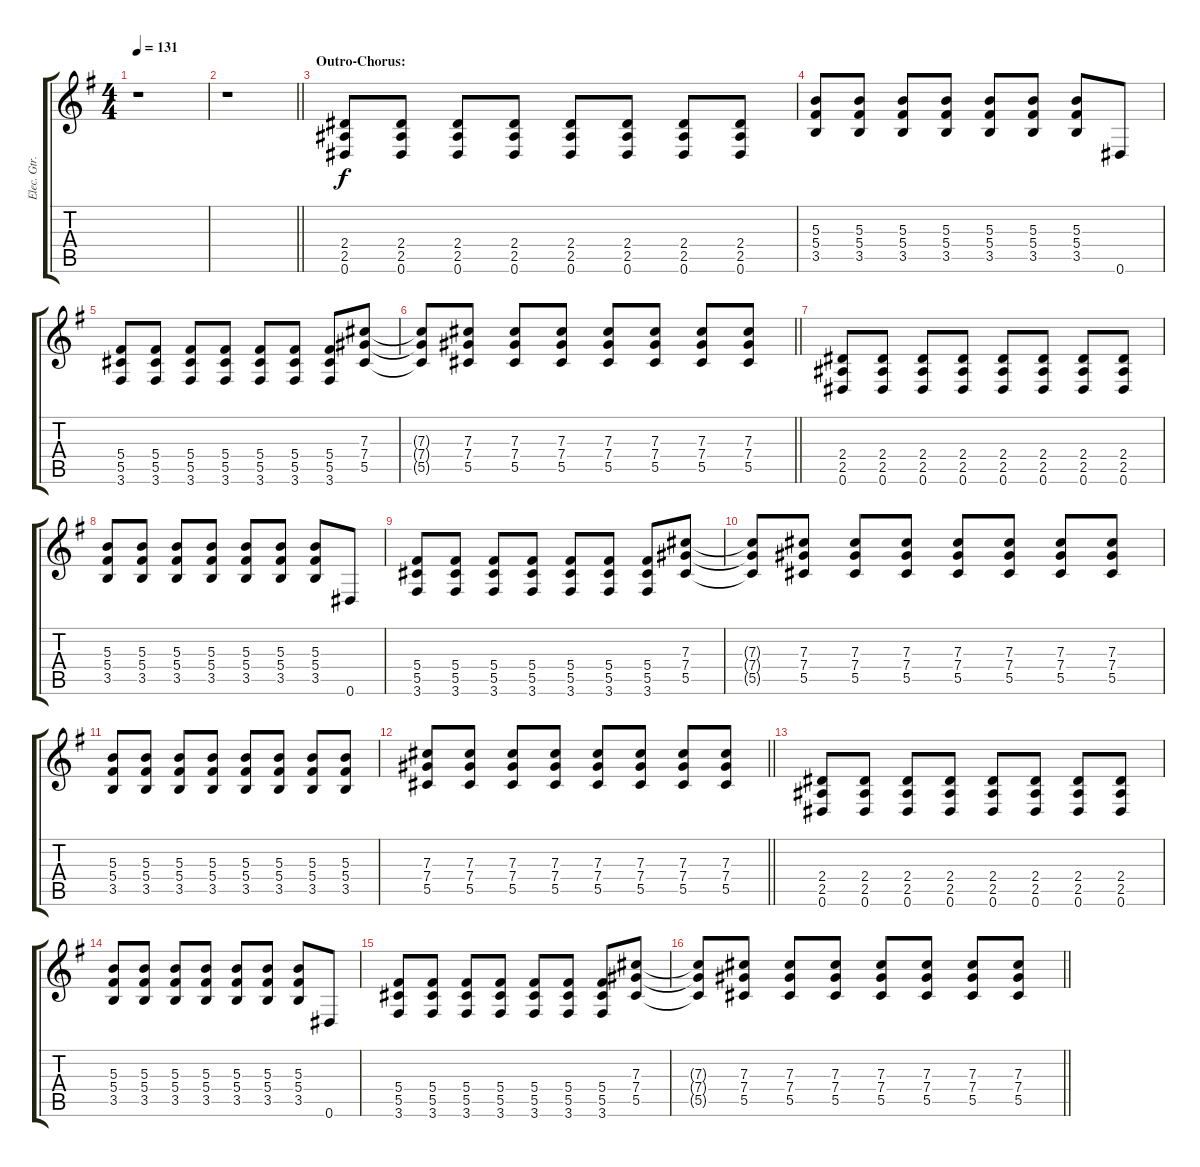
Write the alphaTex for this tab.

\track ("Elec. Gtr. 2" "Elec. Gtr.") {instrument distortionguitar}
\staff {score tabs}
\tuning (Eb4 Bb3 Gb3 Db3 Ab2 Eb2) {hide}
\ts (4 4)
\tempo 131
\clef g2
\ks g
r.1{dy f} |
\barLineRight lightlight
r.1 |
\section ("" "Outro-Chorus:")
(2.4 2.5 0.6).8{volume 14} (2.4 2.5 0.6).8 (2.4 2.5 0.6).8 (2.4 2.5 0.6).8 (2.4 2.5 0.6).8 (2.4 2.5 0.6).8 (2.4 2.5 0.6).8 (2.4 2.5 0.6).8 |
(5.3 5.4 3.5).8 (5.3 5.4 3.5).8 (5.3 5.4 3.5).8 (5.3 5.4 3.5).8 (5.3 5.4 3.5).8 (5.3 5.4 3.5).8 (5.3 5.4 3.5).8 0.6.8 |
(5.4 5.5 3.6).8 (5.4 5.5 3.6).8 (5.4 5.5 3.6).8 (5.4 5.5 3.6).8 (5.4 5.5 3.6).8 (5.4 5.5 3.6).8 (5.4 5.5 3.6).8 (7.3 7.4 5.5).8 |
\barLineRight lightlight
(7.3{t} 7.4{t} 5.5{t}).8 (7.3 7.4 5.5).8 (7.3 7.4 5.5).8 (7.3 7.4 5.5).8 (7.3 7.4 5.5).8 (7.3 7.4 5.5).8 (7.3 7.4 5.5).8 (7.3 7.4 5.5).8 |
(2.4 2.5 0.6).8{volume 14} (2.4 2.5 0.6).8 (2.4 2.5 0.6).8 (2.4 2.5 0.6).8 (2.4 2.5 0.6).8 (2.4 2.5 0.6).8 (2.4 2.5 0.6).8 (2.4 2.5 0.6).8 |
(5.3 5.4 3.5).8 (5.3 5.4 3.5).8 (5.3 5.4 3.5).8 (5.3 5.4 3.5).8 (5.3 5.4 3.5).8 (5.3 5.4 3.5).8 (5.3 5.4 3.5).8 0.6.8 |
(5.4 5.5 3.6).8 (5.4 5.5 3.6).8 (5.4 5.5 3.6).8 (5.4 5.5 3.6).8 (5.4 5.5 3.6).8 (5.4 5.5 3.6).8 (5.4 5.5 3.6).8 (7.3 7.4 5.5).8 |
(7.3{t} 7.4{t} 5.5{t}).8 (7.3 7.4 5.5).8 (7.3 7.4 5.5).8 (7.3 7.4 5.5).8 (7.3 7.4 5.5).8 (7.3 7.4 5.5).8 (7.3 7.4 5.5).8 (7.3 7.4 5.5).8 |
(5.3 5.4 3.5).8 (5.3 5.4 3.5).8 (5.3 5.4 3.5).8 (5.3 5.4 3.5).8 (5.3 5.4 3.5).8 (5.3 5.4 3.5).8 (5.3 5.4 3.5).8 (5.3 5.4 3.5).8 |
\barLineRight lightlight
(7.3 7.4 5.5).8 (7.3 7.4 5.5).8 (7.3 7.4 5.5).8 (7.3 7.4 5.5).8 (7.3 7.4 5.5).8 (7.3 7.4 5.5).8 (7.3 7.4 5.5).8 (7.3 7.4 5.5).8 |
(2.4 2.5 0.6).8{volume 14} (2.4 2.5 0.6).8 (2.4 2.5 0.6).8 (2.4 2.5 0.6).8 (2.4 2.5 0.6).8 (2.4 2.5 0.6).8 (2.4 2.5 0.6).8 (2.4 2.5 0.6).8 |
(5.3 5.4 3.5).8 (5.3 5.4 3.5).8 (5.3 5.4 3.5).8 (5.3 5.4 3.5).8 (5.3 5.4 3.5).8 (5.3 5.4 3.5).8 (5.3 5.4 3.5).8 0.6.8 |
(5.4 5.5 3.6).8 (5.4 5.5 3.6).8 (5.4 5.5 3.6).8 (5.4 5.5 3.6).8 (5.4 5.5 3.6).8 (5.4 5.5 3.6).8 (5.4 5.5 3.6).8 (7.3 7.4 5.5).8 |
\barLineRight lightlight
(7.3{t} 7.4{t} 5.5{t}).8 (7.3 7.4 5.5).8 (7.3 7.4 5.5).8 (7.3 7.4 5.5).8 (7.3 7.4 5.5).8 (7.3 7.4 5.5).8 (7.3 7.4 5.5).8 (7.3 7.4 5.5).8
